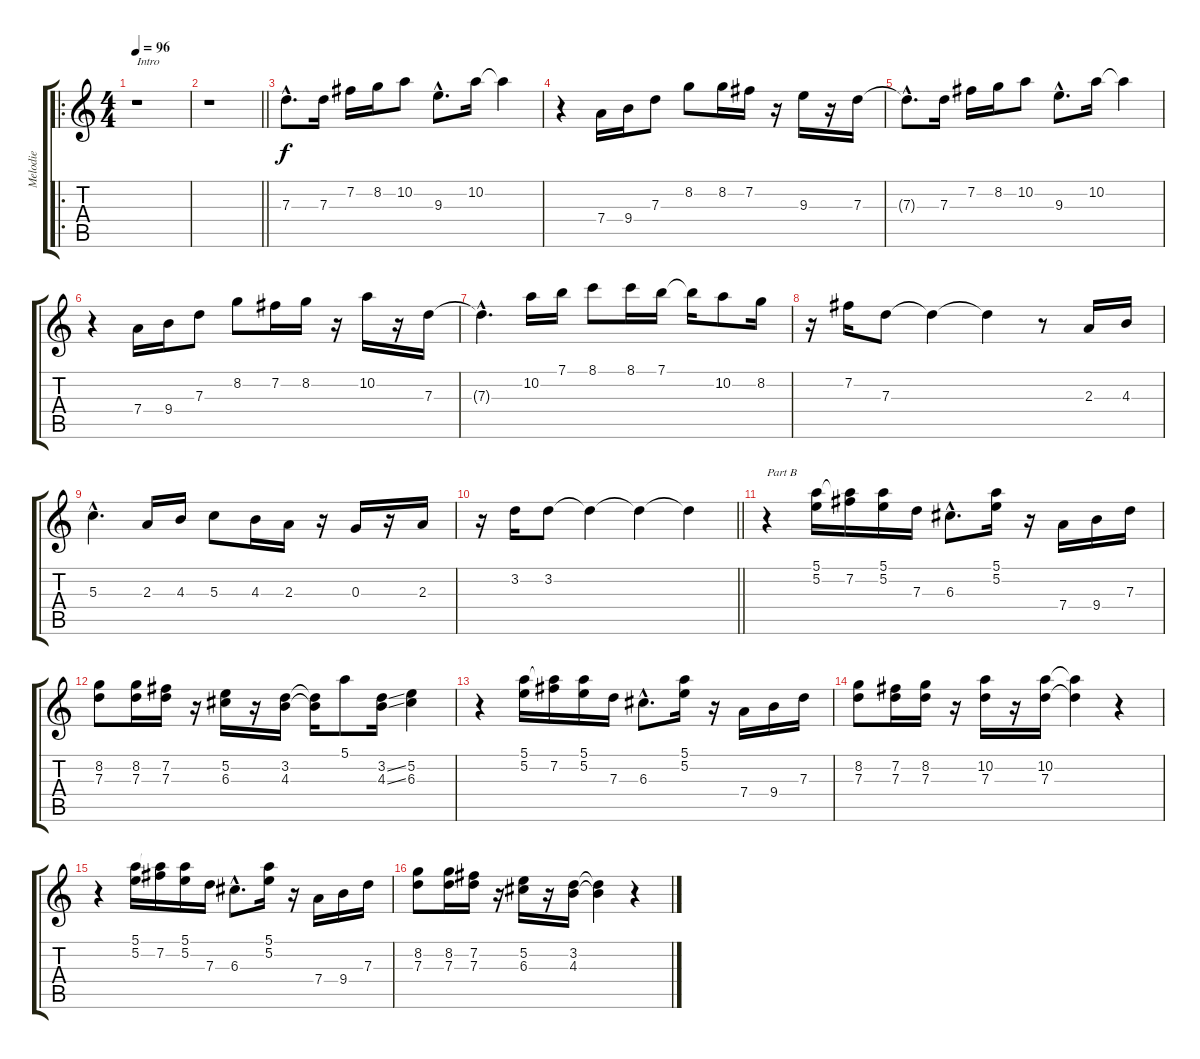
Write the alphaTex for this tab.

\track ("Melodie" "Melodie") {instrument acousticguitarnylon}
\staff {score tabs}
\tuning (E4 B3 G3 D3 A2 E2) {hide}
\ro
\ts (4 4)
\tempo 96
\clef g2
\ks c
r.1{txt "Intro" dy f instrument acousticguitarnylon} |
\barLineRight lightlight
r.1 |
7.3{hac}.8{d} 7.3.16 7.2.16 8.2.16 10.2.8 9.3{hac}.8{d} 10.2.16 10.2{t}.4 |
r.4 7.4.16 9.4.16 7.3.8 8.2.8 8.2.16 7.2.16 r.16 9.3.16 r.16 7.3.16 |
7.3{hac t}.8{d} 7.3.16 7.2.16 8.2.16 10.2.8 9.3{hac}.8{d} 10.2.16 10.2{t}.4 |
r.4 7.4.16 9.4.16 7.3.8 8.2.8 7.2.16 8.2.16 r.16 10.2.16 r.16 7.3.16 |
7.3{hac t}.4{d} 10.2.16 7.1.16 8.1.8 8.1.16 7.1.16 7.1{t}.16 10.2.8 8.2.16 |
r.16 7.2.16 7.3.8 7.3{t}.4 7.3{t}.4 r.8 2.3.16 4.3.16 |
5.3{hac}.4{d} 2.3.16 4.3.16 5.3.8 4.3.16 2.3.16 r.16 0.3.16 r.16 2.3.16 |
\barLineRight lightlight
r.16 3.2.16 3.2.8 3.2{t}.4 3.2{t}.4 3.2{t}.4 |
r.4{txt "Part B"} (5.1 5.2).16 (5.1{t} 7.2).16 (5.1 5.2).16 7.3.16 6.3{hac}.8{d} (5.1 5.2).16 r.16 7.4.16 9.4.16 7.3.16 |
(8.2 7.3).8 (8.2 7.3).16 (7.2 7.3).16 r.16 (5.2 6.3).16 r.16 (3.2 4.3).16 (3.2{t} 4.3{t}).16 5.1.8 (3.2{ss} 4.3{ss}).16 (5.2 6.3).4 |
r.4 (5.1 5.2).16 (5.1{t} 7.2).16 (5.1 5.2).16 7.3.16 6.3{hac}.8{d} (5.1 5.2).16 r.16 7.4.16 9.4.16 7.3.16 |
(8.2 7.3).8 (7.2 7.3).16 (8.2 7.3).16 r.16 (10.2 7.3).16 r.16 (10.2 7.3).16 (10.2{t} 7.3{t}).4 r.4 |
r.4 (5.1 5.2).16 (5.1{t} 7.2).16 (5.1 5.2).16 7.3.16 6.3{hac}.8{d} (5.1 5.2).16 r.16 7.4.16 9.4.16 7.3.16 |
(8.2 7.3).8 (8.2 7.3).16 (7.2 7.3).16 r.16 (5.2 6.3).16 r.16 (3.2 4.3).16 (3.2{t} 4.3{t}).4 r.4
